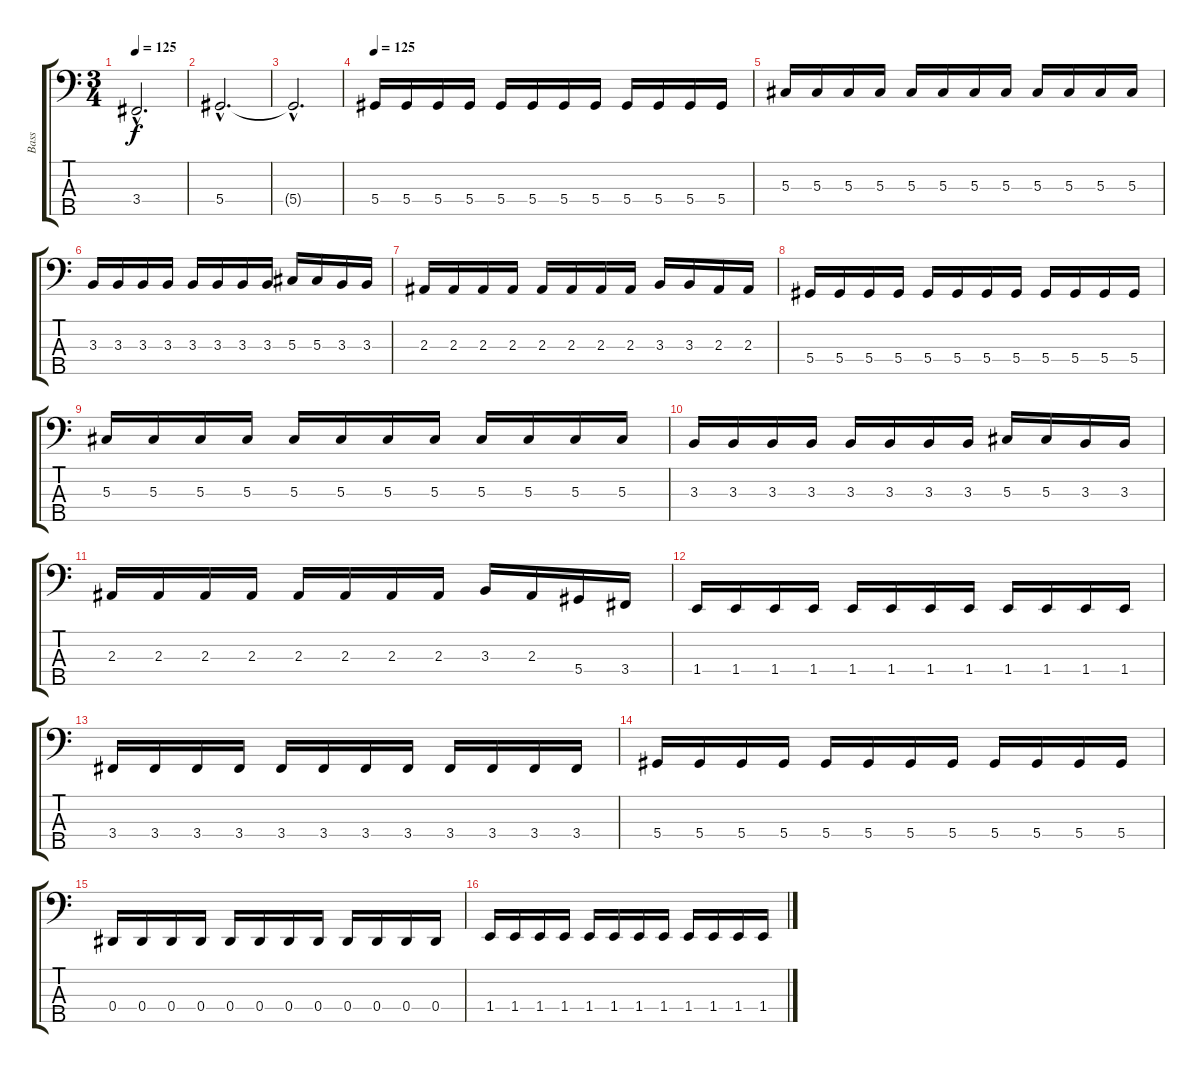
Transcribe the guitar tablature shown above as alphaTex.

\track ("Bass" "Bass") {instrument electricbasspick}
\staff {score tabs}
\tuning (Gb2 Db2 Ab1 Eb1 Bb0) {hide}
\ts (3 4)
\tempo 125
\clef f4
\ks c
3.4{hac}.2{d dy f} |
5.4{hac}.2{d} |
5.4{hac t}.2{d} |
\tempo 125
5.4.16 5.4.16 5.4.16 5.4.16 5.4.16 5.4.16 5.4.16 5.4.16 5.4.16 5.4.16 5.4.16 5.4.16 |
5.3.16 5.3.16 5.3.16 5.3.16 5.3.16 5.3.16 5.3.16 5.3.16 5.3.16 5.3.16 5.3.16 5.3.16 |
3.3.16 3.3.16 3.3.16 3.3.16 3.3.16 3.3.16 3.3.16 3.3.16 5.3.16 5.3.16 3.3.16 3.3.16 |
2.3.16 2.3.16 2.3.16 2.3.16 2.3.16 2.3.16 2.3.16 2.3.16 3.3.16 3.3.16 2.3.16 2.3.16 |
5.4.16 5.4.16 5.4.16 5.4.16 5.4.16 5.4.16 5.4.16 5.4.16 5.4.16 5.4.16 5.4.16 5.4.16 |
5.3.16 5.3.16 5.3.16 5.3.16 5.3.16 5.3.16 5.3.16 5.3.16 5.3.16 5.3.16 5.3.16 5.3.16 |
3.3.16 3.3.16 3.3.16 3.3.16 3.3.16 3.3.16 3.3.16 3.3.16 5.3.16 5.3.16 3.3.16 3.3.16 |
2.3.16 2.3.16 2.3.16 2.3.16 2.3.16 2.3.16 2.3.16 2.3.16 3.3.16 2.3.16 5.4.16 3.4.16 |
1.4.16 1.4.16 1.4.16 1.4.16 1.4.16 1.4.16 1.4.16 1.4.16 1.4.16 1.4.16 1.4.16 1.4.16 |
3.4.16 3.4.16 3.4.16 3.4.16 3.4.16 3.4.16 3.4.16 3.4.16 3.4.16 3.4.16 3.4.16 3.4.16 |
5.4.16 5.4.16 5.4.16 5.4.16 5.4.16 5.4.16 5.4.16 5.4.16 5.4.16 5.4.16 5.4.16 5.4.16 |
0.4.16 0.4.16 0.4.16 0.4.16 0.4.16 0.4.16 0.4.16 0.4.16 0.4.16 0.4.16 0.4.16 0.4.16 |
1.4.16 1.4.16 1.4.16 1.4.16 1.4.16 1.4.16 1.4.16 1.4.16 1.4.16 1.4.16 1.4.16 1.4.16
